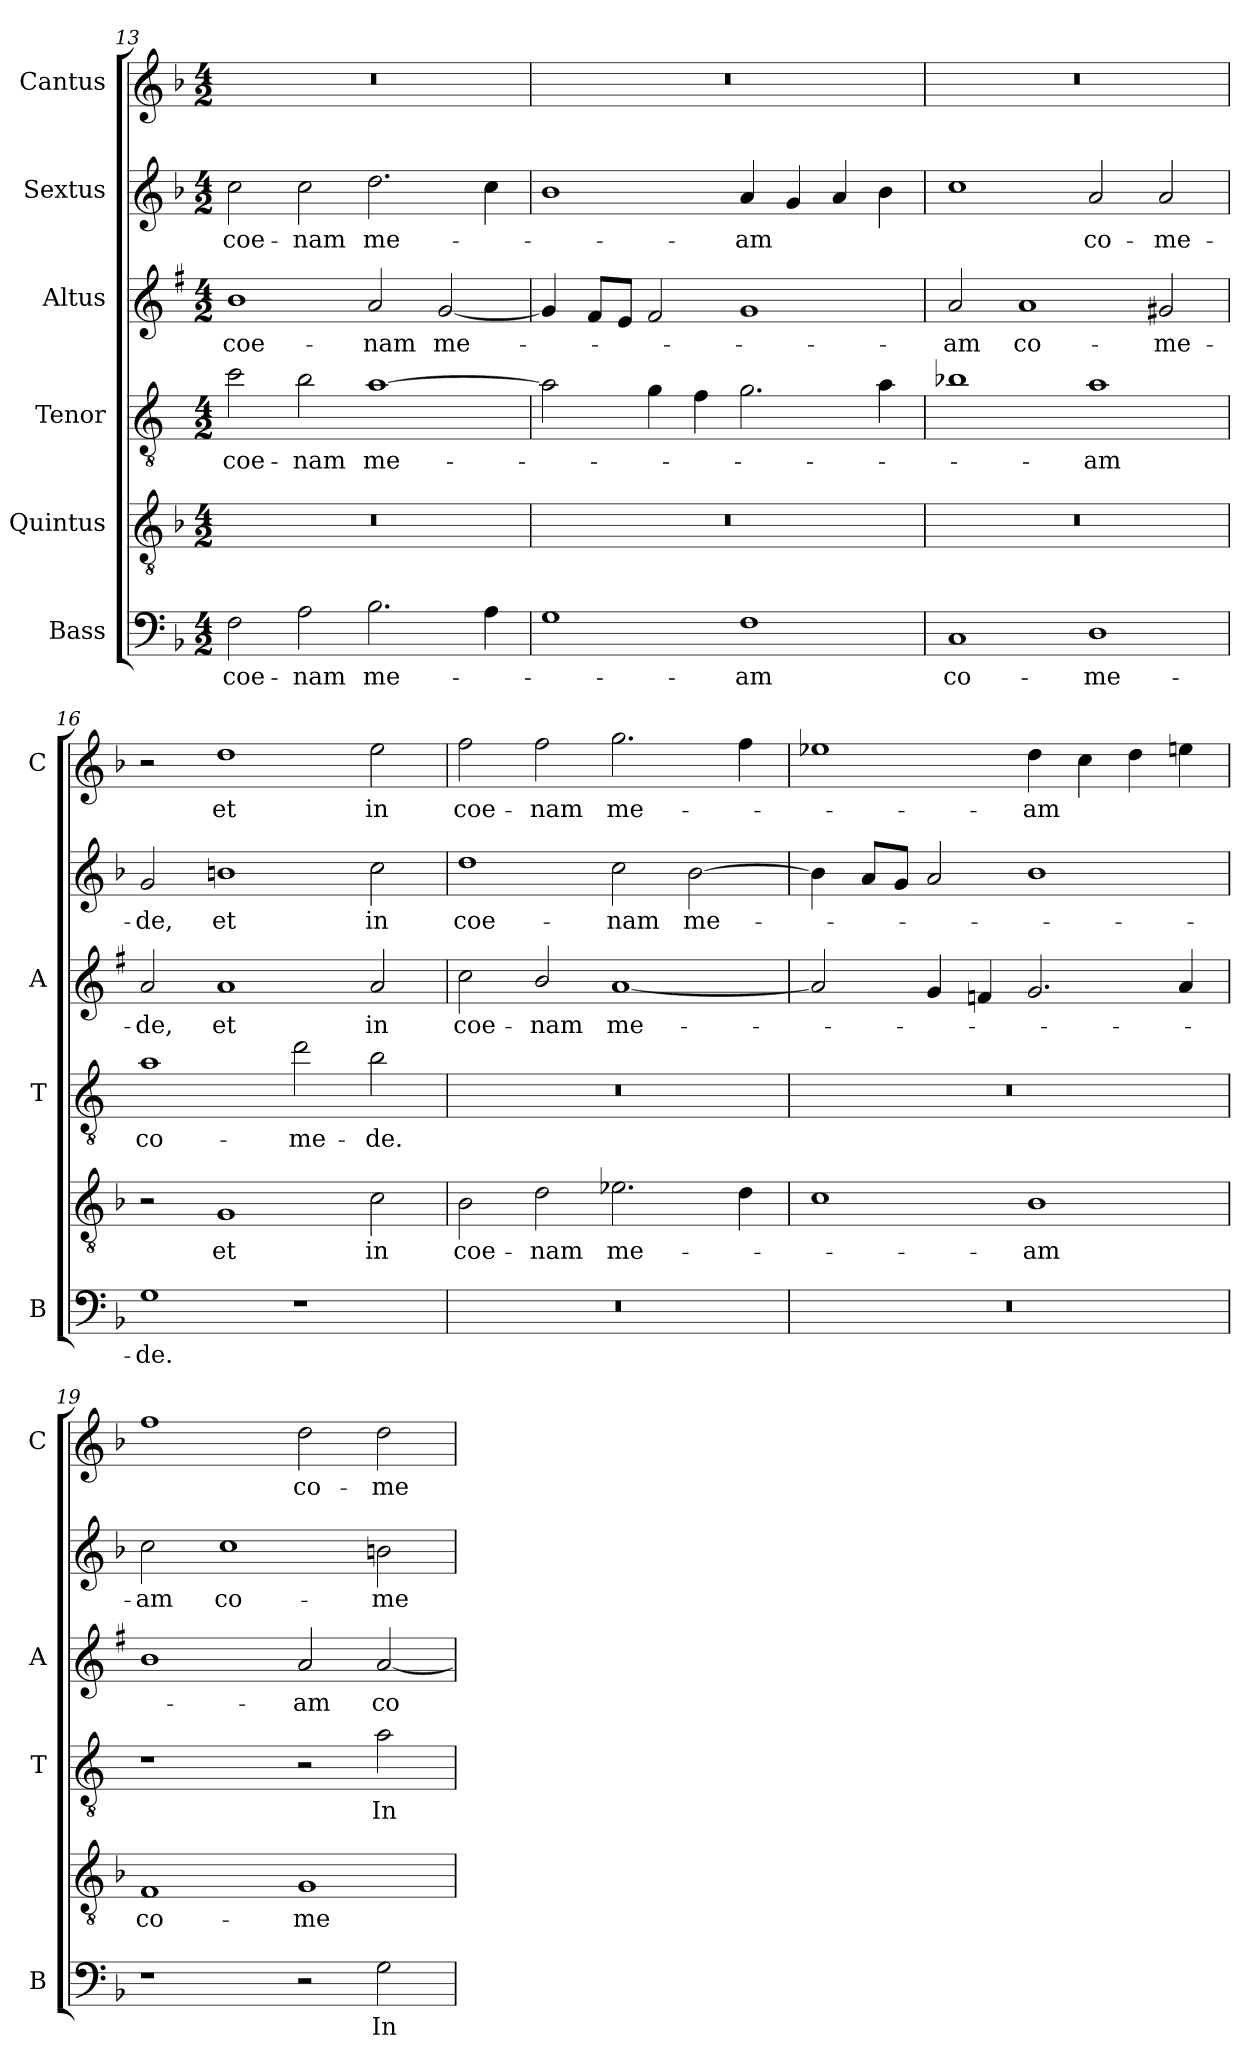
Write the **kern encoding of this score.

**kern	**text	**kern	**text	**kern	**text	**kern	**text	**kern	**text	**kern	**text
*part6	*part6	*part5	*part5	*part4	*part4	*part3	*part3	*part2	*part2	*part1	*part1
*staff6	*staff6	*staff5	*staff5	*staff4	*staff4	*staff3	*staff3	*staff2	*staff2	*staff1	*staff1
*I"Bass	*	*I"Quintus	*	*I"Tenor	*	*I"Altus	*	*I"Sextus	*	*I"Cantus	*
*I'B	*	*	*	*I'T	*	*I'A	*	*	*	*I'C	*
*clefF4	*	*clefGv2	*	*clefGv2	*	*clefG2	*	*clefG2	*	*clefG2	*
*	*	*	*	*ITrd4c7	*	*ITrd1c2	*	*	*	*	*
*k[b-]	*	*k[b-]	*	*k[b-]	*	*k[b-]	*	*k[b-]	*	*k[b-]	*
*F:	*	*F:	*	*F:	*	*F:	*	*F:	*	*F:	*
*M4/2	*	*M4/2	*	*M4/2	*	*M4/2	*	*M4/2	*	*M4/2	*
=13	=13	=13	=13	=13	=13	=13	=13	=13	=13	=13	=13
!	!LO:LY:b	!	!	!	!LO:LY:b	!	!LO:LY:b	!	!LO:LY:b	!	!
2F\	coe-	0r	.	2f\	coe-	1a	coe-	2cc\	coe-	0r	.
!	!LO:LY:b	!	!	!	!LO:LY:b	!	!	!	!LO:LY:b	!	!
2A\	-nam	.	.	2e\	-nam	.	.	2cc\	-nam	.	.
!	!LO:LY:b	!	!	!	!LO:LY:b	!	!LO:LY:b	!	!LO:LY:b	!	!
2.B-\	me-	.	.	[1d	me-	2g/	-nam	2.dd\	me-	.	.
!	!	!	!	!	!	!	!LO:LY:b	!	!	!	!
.	.	.	.	.	.	[2f/	me-	.	.	.	.
4A\	.	.	.	.	.	.	.	4cc\	.	.	.
=14	=14	=14	=14	=14	=14	=14	=14	=14	=14	=14	=14
1G	.	0r	.	2d\]	.	4f/]	.	1b-	.	0r	.
.	.	.	.	.	.	8e/L	.	.	.	.	.
.	.	.	.	.	.	8d/J	.	.	.	.	.
.	.	.	.	4c\	.	2e/	.	.	.	.	.
.	.	.	.	4B-\	.	.	.	.	.	.	.
!	!LO:LY:b	!	!	!	!	!	!	!	!LO:LY:b	!	!
1F	-am	.	.	2.c\	.	1f	.	4a/	-am	.	.
.	.	.	.	.	.	.	.	4g/	.	.	.
.	.	.	.	.	.	.	.	4a/	.	.	.
.	.	.	.	4d\	.	.	.	4b-\	.	.	.
=15	=15	=15	=15	=15	=15	=15	=15	=15	=15	=15	=15
!	!LO:LY:b	!	!	!	!	!	!LO:LY:b	!	!	!	!
1C	co-	0r	.	1e-X	.	2g/	-am	1cc	.	0r	.
!	!	!	!	!	!	!	!LO:LY:b	!	!	!	!
.	.	.	.	.	.	1g	co-	.	.	.	.
!	!LO:LY:b	!	!	!	!LO:LY:b	!	!	!	!LO:LY:b	!	!
1D	-me-	.	.	1d	-am	.	.	2a/	co-	.	.
!	!	!	!	!	!	!	!LO:LY:b	!	!LO:LY:b	!	!
.	.	.	.	.	.	2f#X/	-me-	2a/	-me-	.	.
!!LO:LB:g=z
=16	=16	=16	=16	=16	=16	=16	=16	=16	=16	=16	=16
!	!LO:LY:b	!	!	!	!LO:LY:b	!	!LO:LY:b	!	!LO:LY:b	!	!
1G	-de.	2r	.	1d	co-	2g/	-de,	2g/	-de,	2r	.
!	!	!	!LO:LY:b	!	!	!	!LO:LY:b	!	!LO:LY:b	!	!LO:LY:b
.	.	1G	et	.	.	1g	et	1bn	et	1dd	et
!	!	!	!	!	!LO:LY:b	!	!	!	!	!	!
1r	.	.	.	2g\	-me-	.	.	.	.	.	.
!	!	!	!LO:LY:b	!	!LO:LY:b	!	!LO:LY:b	!	!LO:LY:b	!	!LO:LY:b
.	.	2c\	in	2e\	-de.	2g/	in	2cc\	in	2ee\	in
=17	=17	=17	=17	=17	=17	=17	=17	=17	=17	=17	=17
!	!	!	!LO:LY:b	!	!	!	!LO:LY:b	!	!LO:LY:b	!	!LO:LY:b
0r	.	2B-\	coe-	0r	.	2b-\	coe-	1dd	coe-	2ff\	coe-
!	!	!	!LO:LY:b	!	!	!	!LO:LY:b	!	!	!	!LO:LY:b
.	.	2d\	-nam	.	.	2a/	-nam	.	.	2ff\	-nam
!	!	!	!LO:LY:b	!	!	!	!LO:LY:b	!	!LO:LY:b	!	!LO:LY:b
.	.	2.e-X\	me-	.	.	[1g	me-	2cc\	-nam	2.gg\	me-
!	!	!	!	!	!	!	!	!	!LO:LY:b	!	!
.	.	.	.	.	.	.	.	[2b-\	me-	.	.
.	.	4d\	.	.	.	.	.	.	.	4ff\	.
=18	=18	=18	=18	=18	=18	=18	=18	=18	=18	=18	=18
0r	.	1c	.	0r	.	2g/]	.	4b-\]	.	1ee-X	.
.	.	.	.	.	.	.	.	8a/L	.	.	.
.	.	.	.	.	.	.	.	8g/J	.	.	.
.	.	.	.	.	.	4f/	.	2a/	.	.	.
.	.	.	.	.	.	4e-X/	.	.	.	.	.
!	!	!	!LO:LY:b	!	!	!	!	!	!	!	!LO:LY:b
.	.	1B-	-am	.	.	2.f/	.	1b-	.	4dd\	-am
.	.	.	.	.	.	.	.	.	.	4cc\	.
.	.	.	.	.	.	.	.	.	.	4dd\	.
.	.	.	.	.	.	4g/	.	.	.	4een\	.
=19	=19	=19	=19	=19	=19	=19	=19	=19	=19	=19	=19
!	!	!	!LO:LY:b	!	!	!	!	!	!LO:LY:b	!	!
1r	.	1F	co-	1r	.	1a	.	2cc\	-am	1ff	.
!	!	!	!	!	!	!	!	!	!LO:LY:b	!	!
.	.	.	.	.	.	.	.	1cc	co-	.	.
!	!	!	!LO:LY:b	!	!	!	!LO:LY:b	!	!	!	!LO:LY:b
2r	.	1G	-me-	2r	.	2g/	-am	.	.	2dd\	co-
!	!LO:LY:b	!	!	!	!LO:LY:b	!	!LO:LY:b	!	!LO:LY:b	!	!LO:LY:b
2G\	In-	.	.	2d\	In-	[2g/	co-	2bn\	-me-	2dd\	-me-
=	=	=	=	=	=	=	=	=	=	=	=
*-	*-	*-	*-	*-	*-	*-	*-	*-	*-	*-	*-
